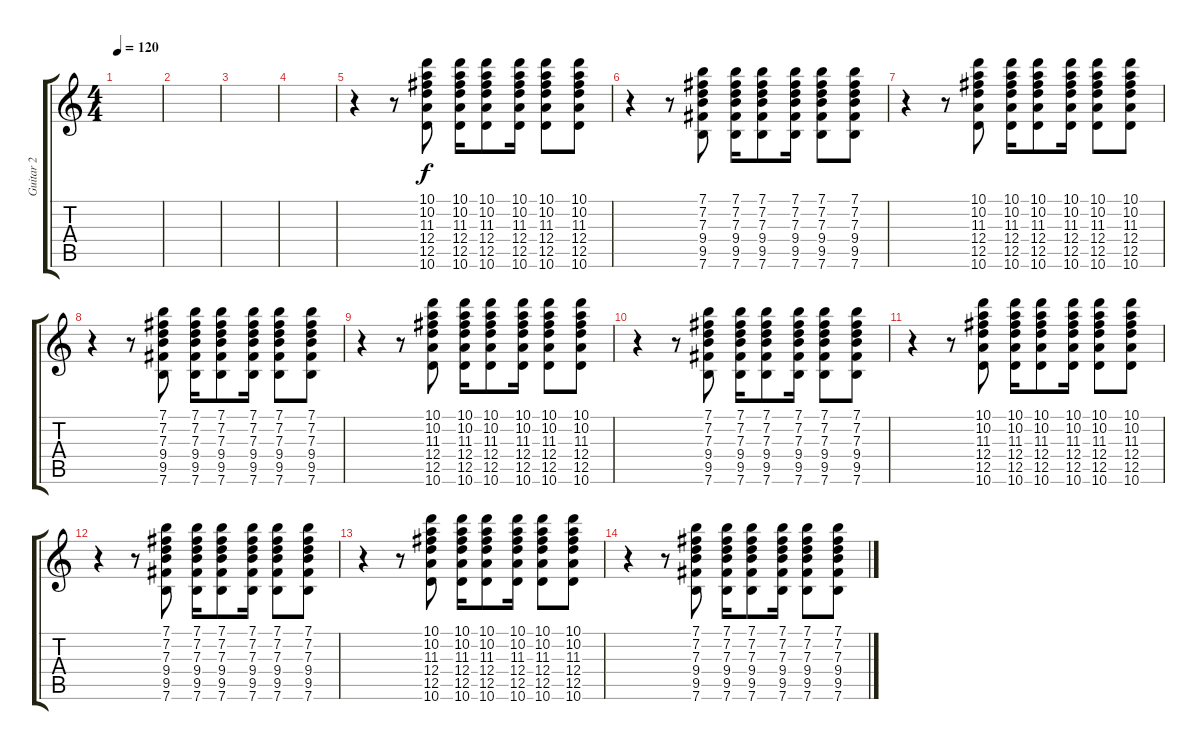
\track ("Guitar 2" "Guitar 2") {instrument acousticguitarsteel}
\staff {score tabs}
\tuning (E4 B3 G3 D3 A2 E2) {hide}
\ts (4 4)
\tempo 120
\clef g2
\ks c
|
|
|
|
r.4 r.8 (10.1 10.2 11.3 12.4 12.5 10.6).8 (10.1 10.2 11.3 12.4 12.5 10.6).16 (10.1 10.2 11.3 12.4 12.5 10.6).8 (10.1 10.2 11.3 12.4 12.5 10.6).16 (10.1 10.2 11.3 12.4 12.5 10.6).8 (10.1 10.2 11.3 12.4 12.5 10.6).8 |
r.4 r.8 (7.1 7.2 7.3 9.4 9.5 7.6).8 (7.1 7.2 7.3 9.4 9.5 7.6).16 (7.1 7.2 7.3 9.4 9.5 7.6).8 (7.1 7.2 7.3 9.4 9.5 7.6).16 (7.1 7.2 7.3 9.4 9.5 7.6).8 (7.1 7.2 7.3 9.4 9.5 7.6).8 |
r.4 r.8 (10.1 10.2 11.3 12.4 12.5 10.6).8 (10.1 10.2 11.3 12.4 12.5 10.6).16 (10.1 10.2 11.3 12.4 12.5 10.6).8 (10.1 10.2 11.3 12.4 12.5 10.6).16 (10.1 10.2 11.3 12.4 12.5 10.6).8 (10.1 10.2 11.3 12.4 12.5 10.6).8 |
r.4 r.8 (7.1 7.2 7.3 9.4 9.5 7.6).8 (7.1 7.2 7.3 9.4 9.5 7.6).16 (7.1 7.2 7.3 9.4 9.5 7.6).8 (7.1 7.2 7.3 9.4 9.5 7.6).16 (7.1 7.2 7.3 9.4 9.5 7.6).8 (7.1 7.2 7.3 9.4 9.5 7.6).8 |
r.4 r.8 (10.1 10.2 11.3 12.4 12.5 10.6).8 (10.1 10.2 11.3 12.4 12.5 10.6).16 (10.1 10.2 11.3 12.4 12.5 10.6).8 (10.1 10.2 11.3 12.4 12.5 10.6).16 (10.1 10.2 11.3 12.4 12.5 10.6).8 (10.1 10.2 11.3 12.4 12.5 10.6).8 |
r.4 r.8 (7.1 7.2 7.3 9.4 9.5 7.6).8 (7.1 7.2 7.3 9.4 9.5 7.6).16 (7.1 7.2 7.3 9.4 9.5 7.6).8 (7.1 7.2 7.3 9.4 9.5 7.6).16 (7.1 7.2 7.3 9.4 9.5 7.6).8 (7.1 7.2 7.3 9.4 9.5 7.6).8 |
r.4 r.8 (10.1 10.2 11.3 12.4 12.5 10.6).8 (10.1 10.2 11.3 12.4 12.5 10.6).16 (10.1 10.2 11.3 12.4 12.5 10.6).8 (10.1 10.2 11.3 12.4 12.5 10.6).16 (10.1 10.2 11.3 12.4 12.5 10.6).8 (10.1 10.2 11.3 12.4 12.5 10.6).8 |
r.4 r.8 (7.1 7.2 7.3 9.4 9.5 7.6).8 (7.1 7.2 7.3 9.4 9.5 7.6).16 (7.1 7.2 7.3 9.4 9.5 7.6).8 (7.1 7.2 7.3 9.4 9.5 7.6).16 (7.1 7.2 7.3 9.4 9.5 7.6).8 (7.1 7.2 7.3 9.4 9.5 7.6).8 |
r.4 r.8 (10.1 10.2 11.3 12.4 12.5 10.6).8 (10.1 10.2 11.3 12.4 12.5 10.6).16 (10.1 10.2 11.3 12.4 12.5 10.6).8 (10.1 10.2 11.3 12.4 12.5 10.6).16 (10.1 10.2 11.3 12.4 12.5 10.6).8 (10.1 10.2 11.3 12.4 12.5 10.6).8 |
r.4 r.8 (7.1 7.2 7.3 9.4 9.5 7.6).8 (7.1 7.2 7.3 9.4 9.5 7.6).16 (7.1 7.2 7.3 9.4 9.5 7.6).8 (7.1 7.2 7.3 9.4 9.5 7.6).16 (7.1 7.2 7.3 9.4 9.5 7.6).8 (7.1 7.2 7.3 9.4 9.5 7.6).8
